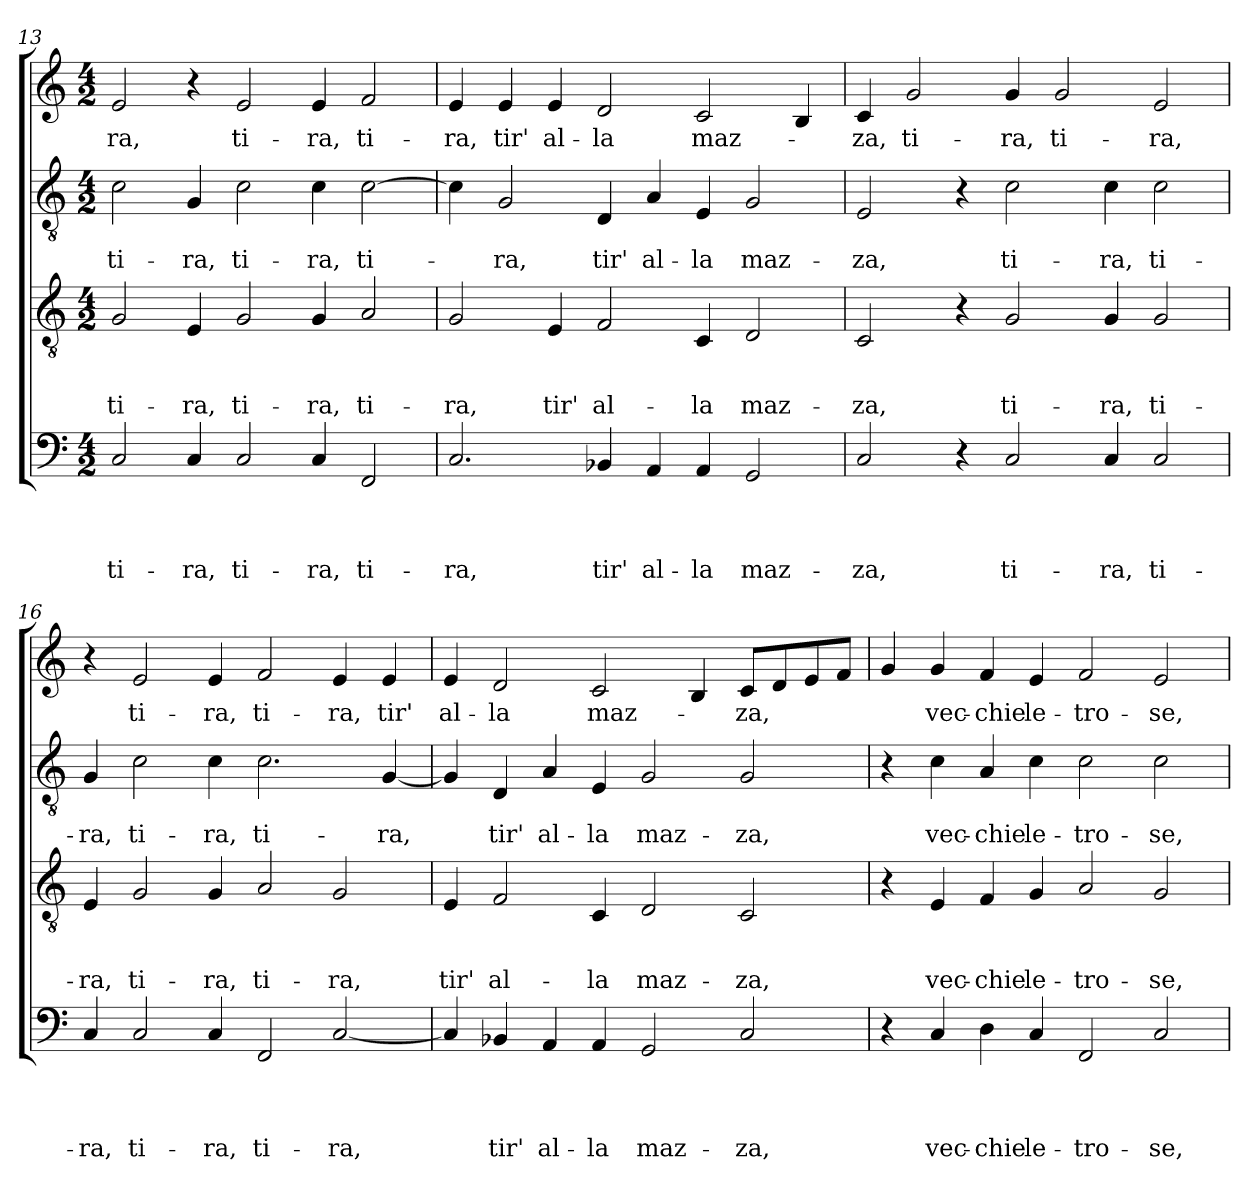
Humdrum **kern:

**kern	**text	**text	**text	**text	**kern	**text	**text	**text	**kern	**text	**text	**kern	**text
*part4	*part4	*part4	*part4	*part4	*part3	*part3	*part3	*part3	*part2	*part2	*part2	*part1	*part1
*staff4	*staff4	*staff4	*staff4	*staff4	*staff3	*staff3	*staff3	*staff3	*staff2	*staff2	*staff2	*staff1	*staff1
*clefF4	*	*	*	*	*clefGv2	*	*	*	*clefGv2	*	*	*clefG2	*
*k[]	*	*	*	*	*k[]	*	*	*	*k[]	*	*	*k[]	*
*C:	*	*	*	*	*C:	*	*	*	*C:	*	*	*C:	*
*M4/2	*	*	*	*	*M4/2	*	*	*	*M4/2	*	*	*M4/2	*
=13	=13	=13	=13	=13	=13	=13	=13	=13	=13	=13	=13	=13	=13
!	!	!	!	!LO:LY:b	!	!	!	!LO:LY:b	!	!	!LO:LY:b	!	!LO:LY:b
2C/	.	.	.	ti-	2G/	.	.	ti-	2c\	.	ti-	2e/	-ra,
!	!	!	!	!LO:LY:b	!	!	!	!LO:LY:b	!	!	!LO:LY:b	!	!
4C/	.	.	.	-ra,	4E/	.	.	-ra,	4G/	.	-ra,	4r	.
!	!	!	!	!LO:LY:b	!	!	!	!LO:LY:b	!	!	!LO:LY:b	!	!LO:LY:b
2C/	.	.	.	ti-	2G/	.	.	ti-	2c\	.	ti-	2e/	ti-
!	!	!	!	!LO:LY:b	!	!	!	!LO:LY:b	!	!	!LO:LY:b	!	!LO:LY:b
4C/	.	.	.	-ra,	4G/	.	.	-ra,	4c\	.	-ra,	4e/	-ra,
!	!	!	!	!LO:LY:b	!	!	!	!LO:LY:b	!	!	!LO:LY:b	!	!LO:LY:b
2FF/	.	.	.	ti-	2A/	.	.	ti-	[2c\	.	ti-	2f/	ti-
=14	=14	=14	=14	=14	=14	=14	=14	=14	=14	=14	=14	=14	=14
!	!	!	!	!LO:LY:b	!	!	!	!LO:LY:b	!	!	!	!	!LO:LY:b
2.C/	.	.	.	-ra,	2G/	.	.	-ra,	4c\]	.	.	4e/	-ra,
!	!	!	!	!	!	!	!	!	!	!	!LO:LY:b	!	!LO:LY:b
.	.	.	.	.	.	.	.	.	2G/	.	-ra,	4e/	tir'
!	!	!	!	!	!	!	!	!LO:LY:b	!	!	!	!	!LO:LY:b
.	.	.	.	.	4E/	.	.	tir'	.	.	.	4e/	al-
!	!	!	!	!LO:LY:b	!	!	!	!LO:LY:b	!	!	!LO:LY:b	!	!LO:LY:b
4BB-X/	.	.	.	tir'	2F/	.	.	al-	4D/	.	tir'	2d/	-la
!	!	!	!	!LO:LY:b	!	!	!	!	!	!	!LO:LY:b	!	!
4AA/	.	.	.	al-	.	.	.	.	4A/	.	al-	.	.
!	!	!	!	!LO:LY:b	!	!	!	!LO:LY:b	!	!	!LO:LY:b	!	!LO:LY:b
4AA/	.	.	.	-la	4C/	.	.	-la	4E/	.	-la	2c/	maz-
!	!	!	!	!LO:LY:b	!	!	!	!LO:LY:b	!	!	!LO:LY:b	!	!
2GG/	.	.	.	maz-	2D/	.	.	maz-	2G/	.	maz-	.	.
.	.	.	.	.	.	.	.	.	.	.	.	4B/	.
=15	=15	=15	=15	=15	=15	=15	=15	=15	=15	=15	=15	=15	=15
!	!	!	!	!LO:LY:b	!	!	!	!LO:LY:b	!	!	!LO:LY:b	!	!LO:LY:b
2C/	.	.	.	-za,	2C/	.	.	-za,	2E/	.	-za,	4c/	-za,
!	!	!	!	!	!	!	!	!	!	!	!	!	!LO:LY:b
.	.	.	.	.	.	.	.	.	.	.	.	2g/	ti-
4r	.	.	.	.	4r	.	.	.	4r	.	.	.	.
!	!	!	!	!LO:LY:b	!	!	!	!LO:LY:b	!	!	!LO:LY:b	!	!LO:LY:b
2C/	.	.	.	ti-	2G/	.	.	ti-	2c\	.	ti-	4g/	-ra,
!	!	!	!	!	!	!	!	!	!	!	!	!	!LO:LY:b
.	.	.	.	.	.	.	.	.	.	.	.	2g/	ti-
!	!	!	!	!LO:LY:b	!	!	!	!LO:LY:b	!	!	!LO:LY:b	!	!
4C/	.	.	.	-ra,	4G/	.	.	-ra,	4c\	.	-ra,	.	.
!	!	!	!	!LO:LY:b	!	!	!	!LO:LY:b	!	!	!LO:LY:b	!	!LO:LY:b
2C/	.	.	.	ti-	2G/	.	.	ti-	2c\	.	ti-	2e/	-ra,
!!LO:PB:g=z
=16	=16	=16	=16	=16	=16	=16	=16	=16	=16	=16	=16	=16	=16
!	!	!	!	!LO:LY:b	!	!	!	!LO:LY:b	!	!	!LO:LY:b	!	!
4C/	.	.	.	-ra,	4E/	.	.	-ra,	4G/	.	-ra,	4r	.
!	!	!	!	!LO:LY:b	!	!	!	!LO:LY:b	!	!	!LO:LY:b	!	!LO:LY:b
2C/	.	.	.	ti-	2G/	.	.	ti-	2c\	.	ti-	2e/	ti-
!	!	!	!	!LO:LY:b	!	!	!	!LO:LY:b	!	!	!LO:LY:b	!	!LO:LY:b
4C/	.	.	.	-ra,	4G/	.	.	-ra,	4c\	.	-ra,	4e/	-ra,
!	!	!	!	!LO:LY:b	!	!	!	!LO:LY:b	!	!	!LO:LY:b	!	!LO:LY:b
2FF/	.	.	.	ti-	2A/	.	.	ti-	2.c\	.	ti-	2f/	ti-
!	!	!	!	!LO:LY:b	!	!	!	!LO:LY:b	!	!	!	!	!LO:LY:b
[2C/	.	.	.	-ra,	2G/	.	.	-ra,	.	.	.	4e/	-ra,
!	!	!	!	!	!	!	!	!	!	!	!LO:LY:b	!	!LO:LY:b
.	.	.	.	.	.	.	.	.	[4G/	.	-ra,	4e/	tir'
=17	=17	=17	=17	=17	=17	=17	=17	=17	=17	=17	=17	=17	=17
!	!	!	!	!	!	!	!	!LO:LY:b	!	!	!	!	!LO:LY:b
4C/]	.	.	.	.	4E/	.	.	tir'	4G/]	.	.	4e/	al-
!	!	!	!	!LO:LY:b	!	!	!	!LO:LY:b	!	!	!LO:LY:b	!	!LO:LY:b
4BB-X/	.	.	.	tir'	2F/	.	.	al-	4D/	.	tir'	2d/	-la
!	!	!	!	!LO:LY:b	!	!	!	!	!	!	!LO:LY:b	!	!
4AA/	.	.	.	al-	.	.	.	.	4A/	.	al-	.	.
!	!	!	!	!LO:LY:b	!	!	!	!LO:LY:b	!	!	!LO:LY:b	!	!LO:LY:b
4AA/	.	.	.	-la	4C/	.	.	-la	4E/	.	-la	2c/	maz-
!	!	!	!	!LO:LY:b	!	!	!	!LO:LY:b	!	!	!LO:LY:b	!	!
2GG/	.	.	.	maz-	2D/	.	.	maz-	2G/	.	maz-	.	.
.	.	.	.	.	.	.	.	.	.	.	.	4B/	.
!	!	!	!	!LO:LY:b	!	!	!	!LO:LY:b	!	!	!LO:LY:b	!	!LO:LY:b
2C/	.	.	.	-za,	2C/	.	.	-za,	2G/	.	-za,	8c/L	-za,
.	.	.	.	.	.	.	.	.	.	.	.	8d/	.
.	.	.	.	.	.	.	.	.	.	.	.	8e/	.
.	.	.	.	.	.	.	.	.	.	.	.	8f/J	.
=18	=18	=18	=18	=18	=18	=18	=18	=18	=18	=18	=18	=18	=18
4r	.	.	.	.	4r	.	.	.	4r	.	.	4g/	.
!	!	!	!	!LO:LY:b	!	!	!	!LO:LY:b	!	!	!LO:LY:b	!	!LO:LY:b
4C/	.	.	.	vec-	4E/	.	.	vec-	4c\	.	vec-	4g/	vec-
!	!	!	!	!LO:LY:b	!	!	!	!LO:LY:b	!	!	!LO:LY:b	!	!LO:LY:b
4D\	.	.	.	-chie	4F/	.	.	-chie	4A/	.	-chie	4f/	-chie
!	!	!	!	!LO:LY:b	!	!	!	!LO:LY:b	!	!	!LO:LY:b	!	!LO:LY:b
4C/	.	.	.	le-	4G/	.	.	le-	4c\	.	le-	4e/	le-
!	!	!	!	!LO:LY:b	!	!	!	!LO:LY:b	!	!	!LO:LY:b	!	!LO:LY:b
2FF/	.	.	.	-tro-	2A/	.	.	-tro-	2c\	.	-tro-	2f/	-tro-
!	!	!	!	!LO:LY:b	!	!	!	!LO:LY:b	!	!	!LO:LY:b	!	!LO:LY:b
2C/	.	.	.	-se,	2G/	.	.	-se,	2c\	.	-se,	2e/	-se,
=	=	=	=	=	=	=	=	=	=	=	=	=	=
*-	*-	*-	*-	*-	*-	*-	*-	*-	*-	*-	*-	*-	*-
